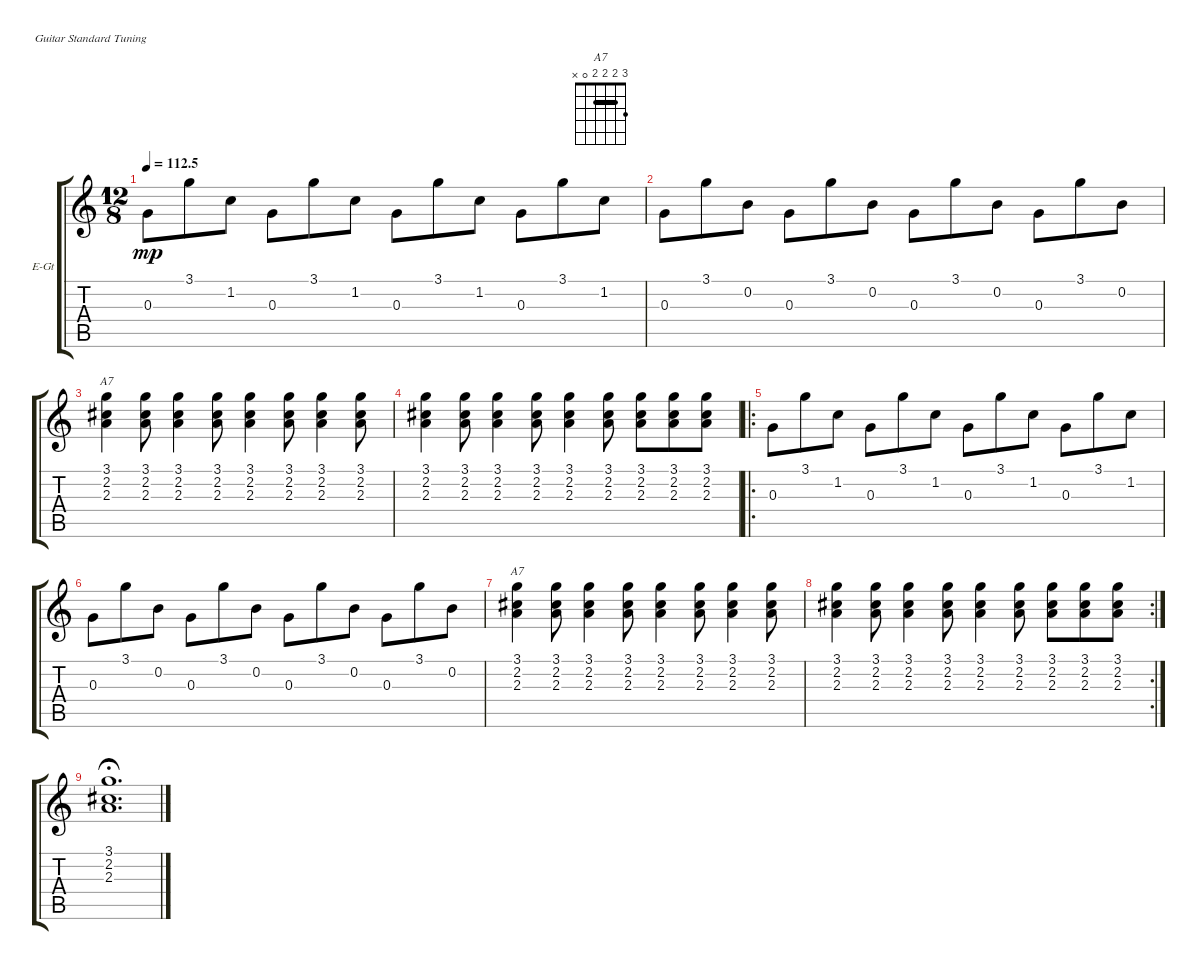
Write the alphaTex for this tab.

\defaultSystemsLayout 4
\bracketExtendMode groupsimilarinstruments
\firstSystemTrackNameOrientation horizontal
\otherSystemsTrackNameOrientation horizontal
\track ("Electric Guitar" "E-Gt") {instrument electricguitarclean}
\staff {score tabs}
\tuning (E4 B3 G3 D3 A2 E2)
\chord ("A7" 3 2 2 2 0 x) {showfingering false barre (2 2)}
\ts (12 8)
\tempo
112.5
\accidentals auto
\clef g2
\ottava regular
\simile none
\ks c
0.3.8{dy mp} 3.1.8 1.2.8 0.3.8 3.1.8 1.2.8 0.3.8 3.1.8 1.2.8 0.3.8 3.1.8 1.2.8 |
0.3.8 3.1.8 0.2.8 0.3.8 3.1.8 0.2.8 0.3.8 3.1.8 0.2.8 0.3.8 3.1.8 0.2.8 |
(2.3 2.2 3.1).4{ch "A7"} (2.3 2.2 3.1).8 (2.3 2.2 3.1).4 (2.3 2.2 3.1).8 (2.3 2.2 3.1).4 (2.3 2.2 3.1).8 (2.3 2.2 3.1).4 (2.3 2.2 3.1).8 |
(2.3 2.2 3.1).4 (2.3 2.2 3.1).8 (2.3 2.2 3.1).4 (2.3 2.2 3.1).8 (2.3 2.2 3.1).4 (2.3 2.2 3.1).8 (2.3 2.2 3.1).8 (2.3 2.2 3.1).8 (2.3 2.2 3.1).8 |
\ro
0.3.8 3.1.8 1.2.8 0.3.8 3.1.8 1.2.8 0.3.8 3.1.8 1.2.8 0.3.8 3.1.8 1.2.8 |
0.3.8 3.1.8 0.2.8 0.3.8 3.1.8 0.2.8 0.3.8 3.1.8 0.2.8 0.3.8 3.1.8 0.2.8 |
(2.3 2.2 3.1).4{ch "A7"} (2.3 2.2 3.1).8 (2.3 2.2 3.1).4 (2.3 2.2 3.1).8 (2.3 2.2 3.1).4 (2.3 2.2 3.1).8 (2.3 2.2 3.1).4 (2.3 2.2 3.1).8 |
\rc 2
(2.3 2.2 3.1).4 (2.3 2.2 3.1).8 (2.3 2.2 3.1).4 (2.3 2.2 3.1).8 (2.3 2.2 3.1).4 (2.3 2.2 3.1).8 (2.3 2.2 3.1).8 (2.3 2.2 3.1).8 (2.3 2.2 3.1).8 |
(2.3 2.2 3.1).1{d fermata (medium 0.5)}
